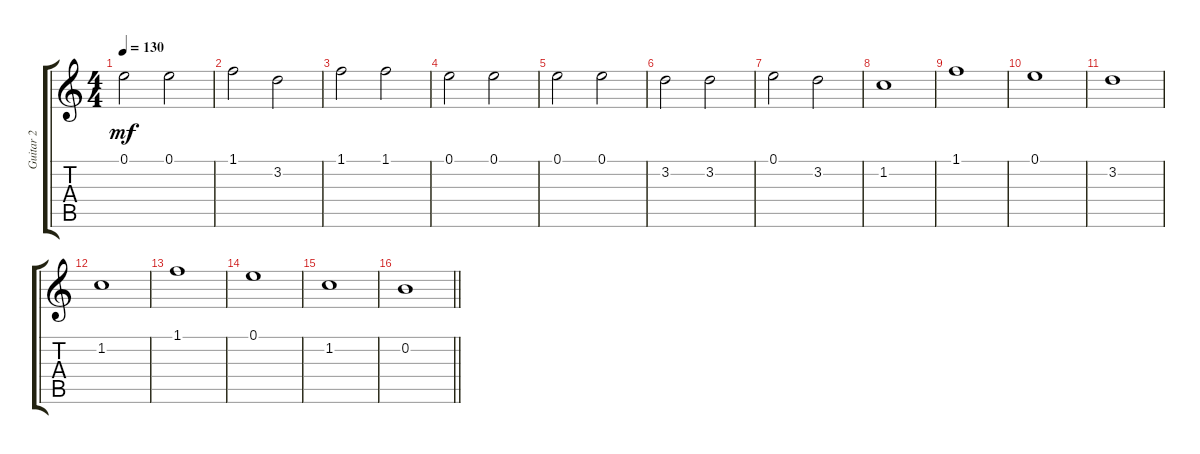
\track ("Guitar 2" "Guitar 2") {instrument acousticguitarnylon}
\staff {score tabs}
\tuning (E4 B3 G3 D3 A2 E2) {hide}
\ts (4 4)
\tempo 130
\clef g2
\ks c
0.1.2{dy mf} 0.1.2 |
1.1.2 3.2.2 |
1.1.2 1.1.2 |
0.1.2 0.1.2 |
0.1.2 0.1.2 |
3.2.2 3.2.2 |
0.1.2 3.2.2 |
1.2.1 |
1.1.1 |
0.1.1 |
3.2.1 |
1.2.1 |
1.1.1 |
0.1.1 |
1.2.1 |
\barLineRight lightlight
0.2.1
